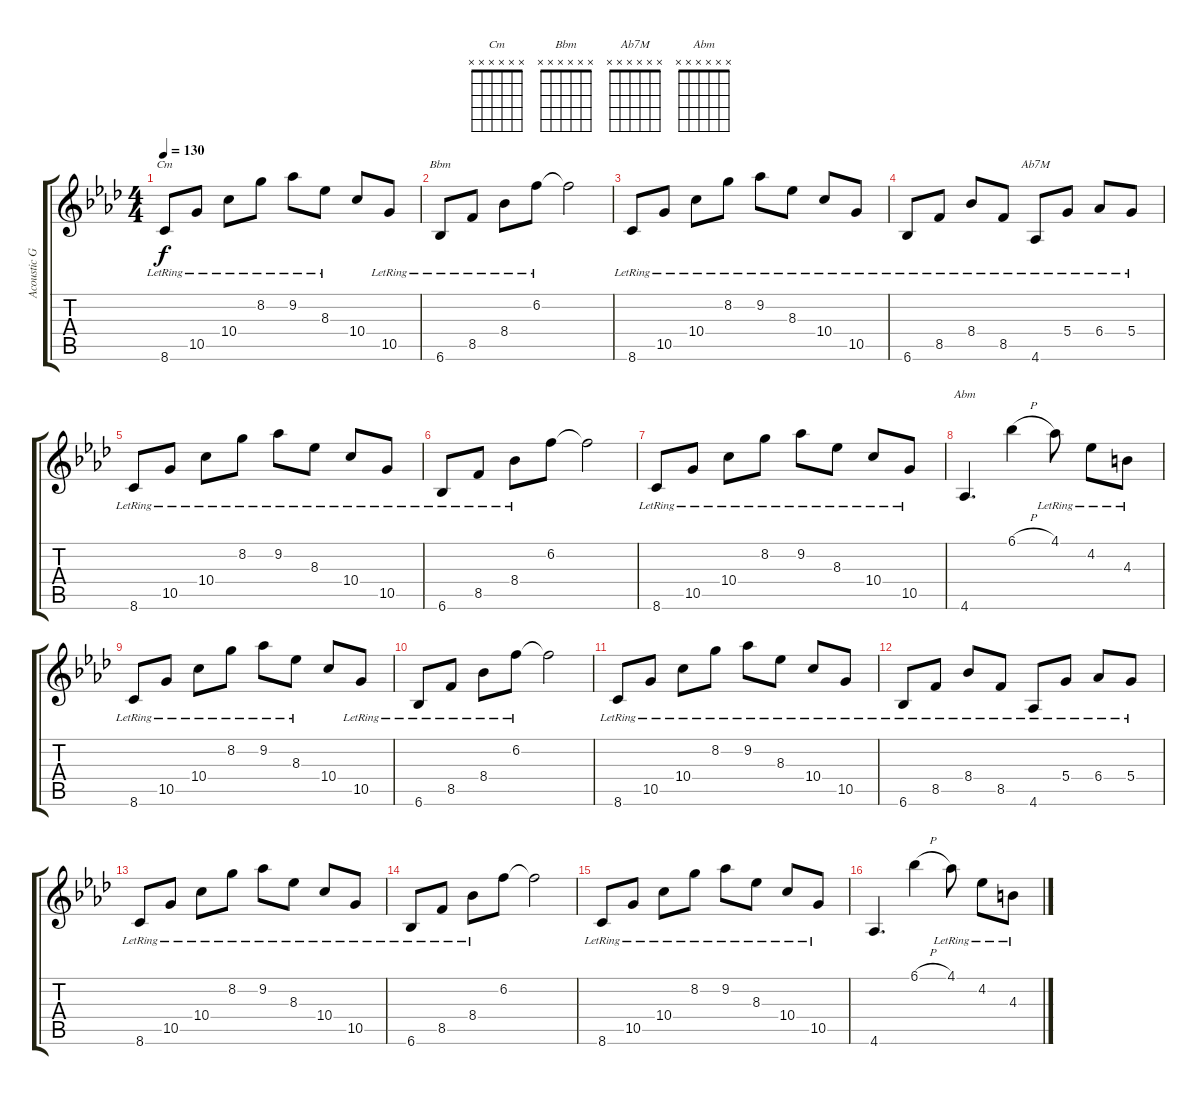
\track ("Acoustic Guitar" "Acoustic G") {instrument acousticguitarsteel}
\staff {score tabs}
\tuning (E4 B3 G3 D3 A2 E2) {hide}
\chord ("Cm" x x x x x x) {firstfret 0}
\chord ("Bbm" x x x x x x) {firstfret 0}
\chord ("Ab7M" x x x x x x) {firstfret 0}
\chord ("Abm" x x x x x x) {firstfret 0}
\ts (4 4)
\tempo 130
\clef g2
\ks ab
8.6{lr}.8{ch "Cm" dy f instrument acousticguitarsteel} 10.5{lr}.8 10.4{lr}.8 8.2{lr}.8 9.2{lr}.8 8.3{lr}.8 10.4.8 10.5{lr}.8 |
6.6{lr}.8{ch "Bbm"} 8.5{lr}.8 8.4{lr}.8 6.2{lr}.8 6.2{t}.2 |
8.6{lr}.8 10.5{lr}.8 10.4{lr}.8 8.2{lr}.8 9.2{lr}.8 8.3{lr}.8 10.4{lr}.8 10.5{lr}.8 |
6.6{lr}.8 8.5{lr}.8 8.4{lr}.8 8.5{lr}.8 4.6{lr}.8{ch "Ab7M"} 5.4{lr}.8 6.4{lr}.8 5.4{lr}.8 |
8.6{lr}.8 10.5{lr}.8 10.4{lr}.8 8.2{lr}.8 9.2{lr}.8 8.3{lr}.8 10.4{lr}.8 10.5{lr}.8 |
6.6{lr}.8 8.5{lr}.8 8.4{lr}.8 6.2.8 6.2{t}.2 |
8.6{lr}.8 10.5{lr}.8 10.4{lr}.8 8.2{lr}.8 9.2{lr}.8 8.3{lr}.8 10.4{lr}.8 10.5{lr}.8 |
4.6.4{d ch "Abm"} 6.1{h}.4 4.1{lr}.8 4.2{lr}.8 4.3{lr}.8 |
8.6{lr}.8 10.5{lr}.8 10.4{lr}.8 8.2{lr}.8 9.2{lr}.8 8.3{lr}.8 10.4.8 10.5{lr}.8 |
6.6{lr}.8 8.5{lr}.8 8.4{lr}.8 6.2{lr}.8 6.2{t}.2 |
8.6{lr}.8 10.5{lr}.8 10.4{lr}.8 8.2{lr}.8 9.2{lr}.8 8.3{lr}.8 10.4{lr}.8 10.5{lr}.8 |
6.6{lr}.8 8.5{lr}.8 8.4{lr}.8 8.5{lr}.8 4.6{lr}.8 5.4{lr}.8 6.4{lr}.8 5.4{lr}.8 |
8.6{lr}.8 10.5{lr}.8 10.4{lr}.8 8.2{lr}.8 9.2{lr}.8 8.3{lr}.8 10.4{lr}.8 10.5{lr}.8 |
6.6{lr}.8 8.5{lr}.8 8.4{lr}.8 6.2.8 6.2{t}.2 |
8.6{lr}.8 10.5{lr}.8 10.4{lr}.8 8.2{lr}.8 9.2{lr}.8 8.3{lr}.8 10.4{lr}.8 10.5{lr}.8 |
4.6.4{d} 6.1{h}.4 4.1{lr}.8 4.2{lr}.8 4.3{lr}.8
